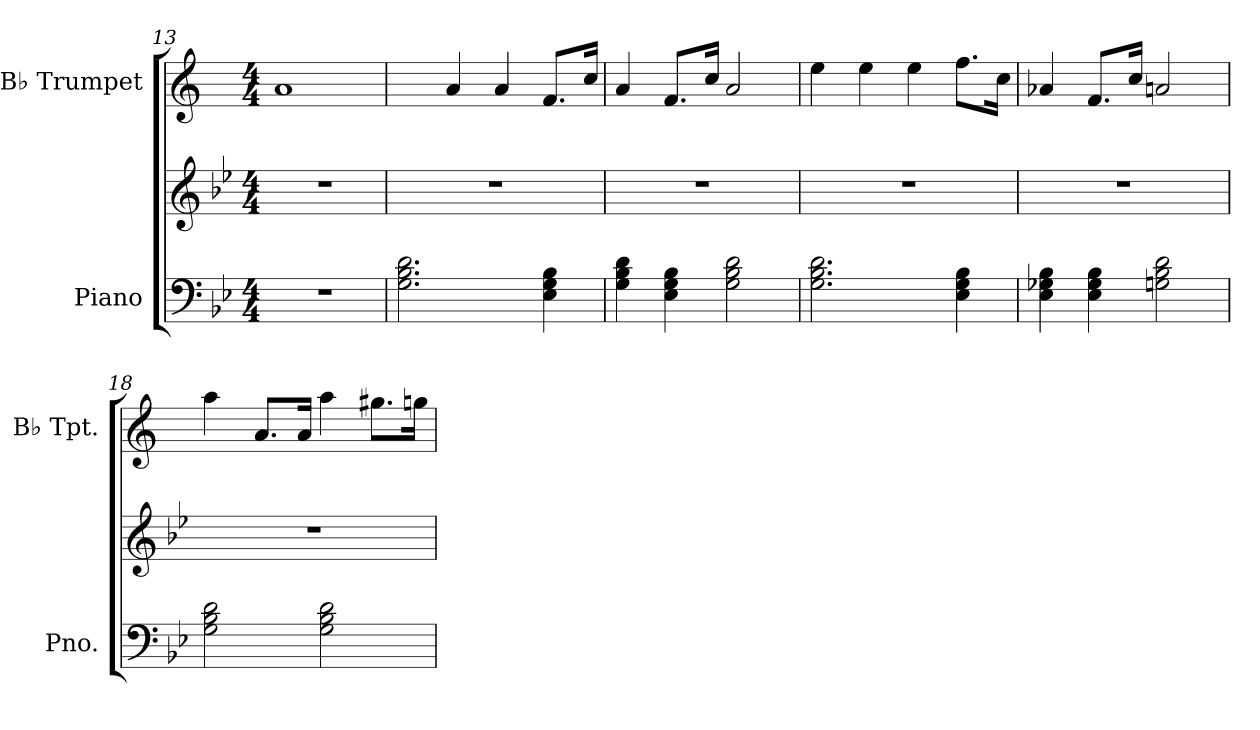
**kern	**kern	**kern
*part2	*part2	*part1
*staff3	*staff2	*staff1
*I"Piano	*	*I"B♭ Trumpet
*I'Pno.	*	*I'B♭ Tpt.
*clefF4	*clefG2	*clefG2
*	*	*ITrd1c2
*k[b-e-]	*k[b-e-]	*k[b-e-]
*M4/4	*M4/4	*M4/4
=13	=13	=13
1r	1r	1g
=14	=14	=14
2.G\ 2.B-\ 2.d\	1r	4g/yy
.	.	4g/
.	.	4g/
4E-\ 4G\ 4B-\	.	8.e-/L
.	.	16b-/Jk
=15	=15	=15
4G\ 4B-\ 4d\	1r	4g/
4E-\ 4G\ 4B-\	.	8.e-/L
.	.	16b-/Jk
2G\ 2B-\ 2d\	.	2g/
=16	=16	=16
2.G\ 2.B-\ 2.d\	1r	4dd\
.	.	4dd\
.	.	4dd\
4E-\ 4G\ 4B-\	.	8.ee-\L
.	.	16b-\Jk
=17	=17	=17
4E-\ 4G-X\ 4B-\	1r	4g-X/
4E-\ 4G-\ 4B-\	.	8.e-/L
.	.	16b-/Jk
2Gn\ 2B-\ 2d\	.	2gn/
!!LO:PB:g=z
=18	=18	=18
2G\ 2B-\ 2d\	1r	4gg\
.	.	8.g/L
.	.	16g/Jk
2G\ 2B-\ 2d\	.	4gg\
.	.	8.ff#X\L
.	.	16ffn\Jk
=	=	=
*-	*-	*-
